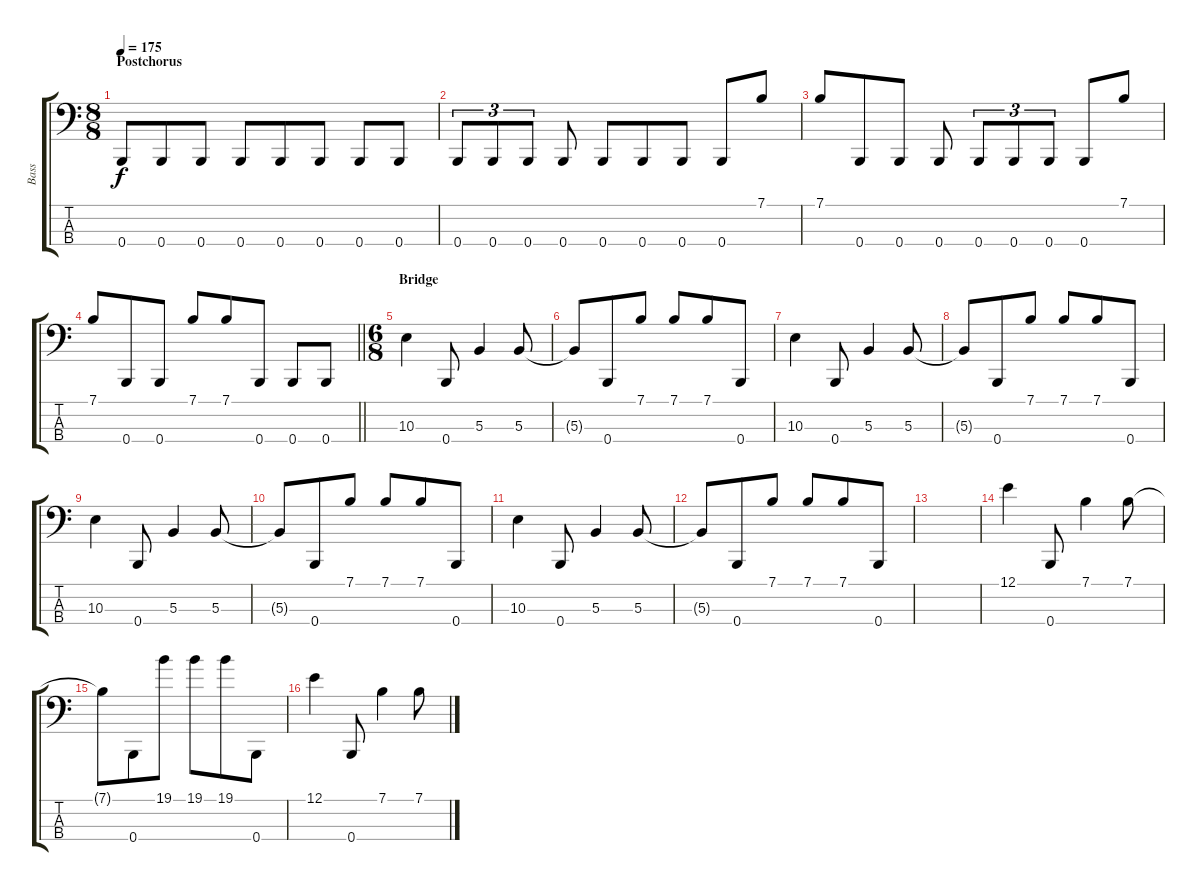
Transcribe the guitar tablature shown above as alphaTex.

\track ("Bass" "Bass") {instrument electricbasspick}
\staff {score tabs}
\tuning (E2 B1 Gb1 B0) {hide}
\ts (8 8)
\section ("" "Postchorus")
\tempo 175
\clef f4
\ks c
0.4.8{dy f} 0.4.8 0.4.8 0.4.8 0.4.8 0.4.8 0.4.8 0.4.8 |
0.4.8{tu (3 2)} 0.4.8{tu (3 2)} 0.4.8{tu (3 2)} 0.4.8 0.4.8 0.4.8 0.4.8 0.4.8 7.1.8 |
7.1.8 0.4.8 0.4.8 0.4.8 0.4.8{tu (3 2)} 0.4.8{tu (3 2)} 0.4.8{tu (3 2)} 0.4.8 7.1.8 |
\barLineRight lightlight
7.1.8 0.4.8 0.4.8 7.1.8 7.1.8 0.4.8 0.4.8 0.4.8 |
\ts (6 8)
\section ("" "Bridge")
10.3.4 0.4.8 5.3.4 5.3.8 |
5.3{t}.8 0.4.8 7.1.8 7.1.8 7.1.8 0.4.8 |
10.3.4 0.4.8 5.3.4 5.3.8 |
5.3{t}.8 0.4.8 7.1.8 7.1.8 7.1.8 0.4.8 |
10.3.4 0.4.8 5.3.4 5.3.8 |
5.3{t}.8 0.4.8 7.1.8 7.1.8 7.1.8 0.4.8 |
10.3.4 0.4.8 5.3.4 5.3.8 |
5.3{t}.8 0.4.8 7.1.8 7.1.8 7.1.8 0.4.8 |
|
12.1.4 0.4.8 7.1.4 7.1.8 |
7.1{t}.8 0.4.8 19.1.8 19.1.8 19.1.8 0.4.8 |
12.1.4 0.4.8 7.1.4 7.1.8
